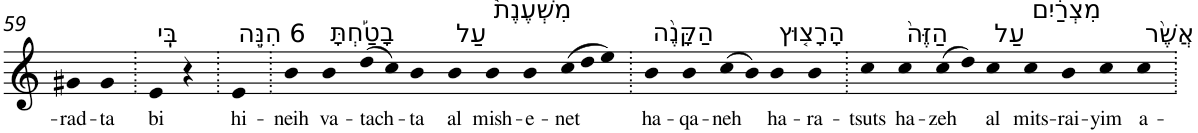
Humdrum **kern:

**kern	**text
*part1	*part1
*staff1	*staff1
*I"Piano	*
*I'Pno	*
!!LO:PB:g=z
*clefG2	*
*k[]	*
=59	=59
!	!LO:LY:b
4g#X	-rad-
!	!LO:LY:b
4g#	-ta
=60.	=60.
!LO:TX:a:t=בִּֽי	!
!	!LO:LY:b
4e	bi
4r	.
=61.	=61.
!LO:TX:a:t=6 הִנֵּ֣ה	!
!	!LO:LY:b
4e	hi-
=62.	=62.
!	!LO:LY:b
4b	-neih
!LO:TX:a:t=בָטַ֡חְתָּ	!
!	!LO:LY:b
4b	va-
!	!LO:LY:b
(8dd	-tach-
8cc)	.
!	!LO:LY:b
4b	-ta
!LO:TX:a:t=עַל	!
!	!LO:LY:b
4b	al
!LO:TX:a:t=מִשְׁעֶנֶת֩	!
!	!LO:LY:b
4b	mish-
!	!LO:LY:b
4b	-e-
!	!LO:LY:b
(12cc	-net
12dd	.
12ee)	.
=63.	=63.
!LO:TX:a:t=הַקָּנֶ֨ה	!
!	!LO:LY:b
4b	ha-
!	!LO:LY:b
4b	-qa-
!	!LO:LY:b
(8cc	-neh
8b)	.
!LO:TX:a:t=הָרָצ֤וּץ	!
!	!LO:LY:b
4b	ha-
!	!LO:LY:b
4b	-ra-
=64.	=64.
!	!LO:LY:b
4cc	-tsuts
!LO:TX:a:t=הַזֶּה֙	!
!	!LO:LY:b
4cc	ha-
!	!LO:LY:b
(8cc	-zeh
8dd)	.
!LO:TX:a:t=עַל	!
!	!LO:LY:b
4cc	al
!LO:TX:a:t=מִצְרַ֔יִם	!
!	!LO:LY:b
4cc	mits-
!	!LO:LY:b
4b	-rai-
!	!LO:LY:b
4cc	-yim
!LO:TX:a:t=אֲשֶׁ֨ר	!
!	!LO:LY:b
4cc	a-
=.	=.
*-	*-
